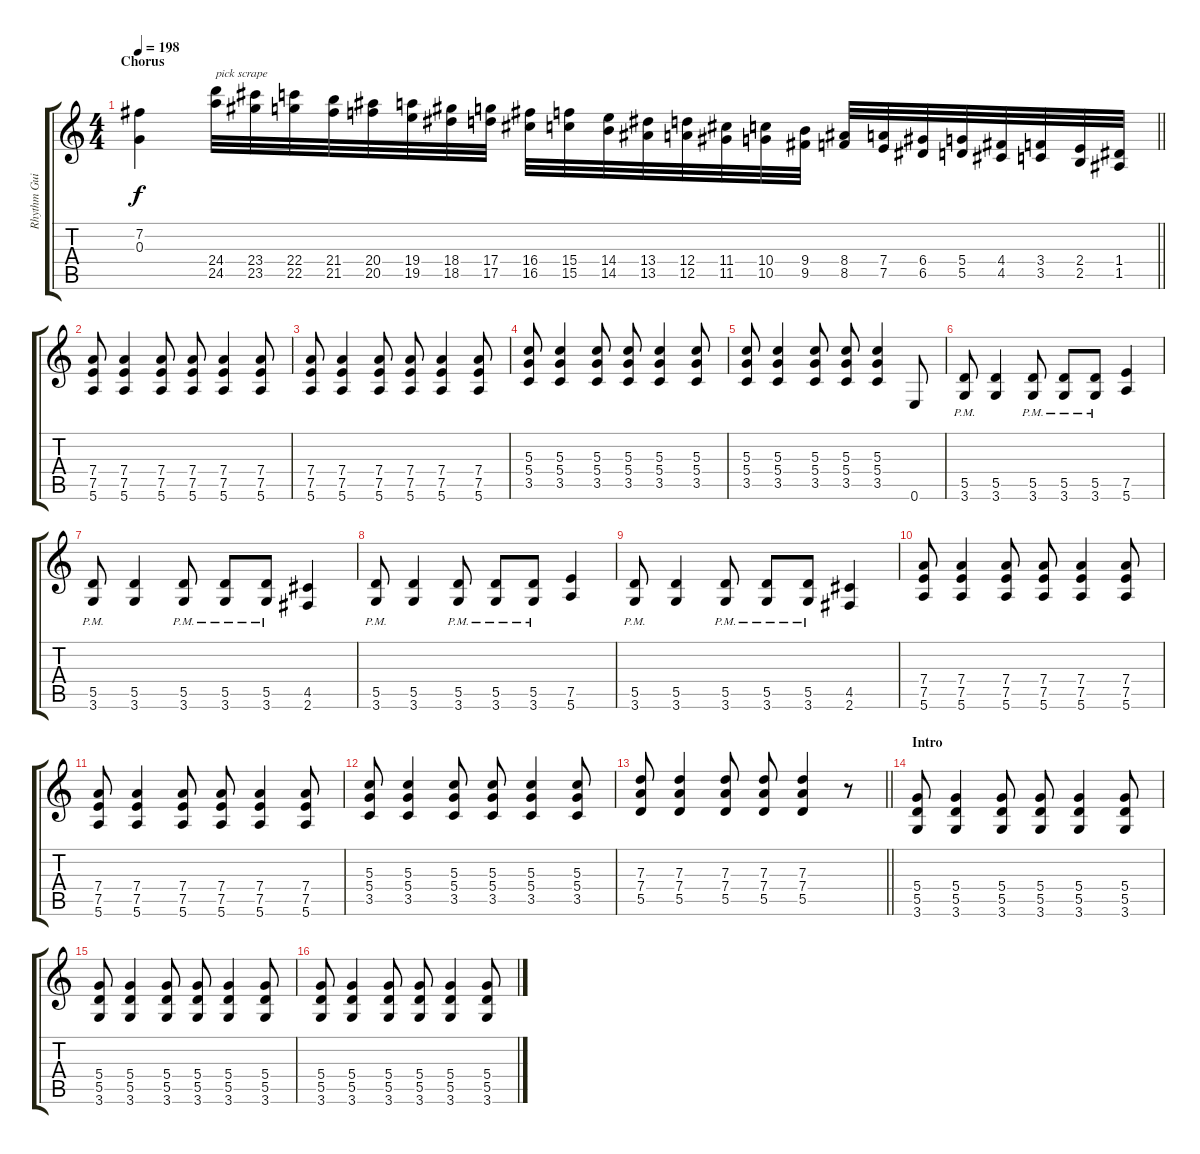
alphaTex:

\track ("Rhythm Guitar" "Rhythm Gui") {instrument distortionguitar}
\staff {score tabs}
\tuning (E4 B3 G3 D3 A2 E2) {hide}
\ts (4 4)
\section ("" "Chorus")
\tempo 198
\clef g2
\barLineRight lightlight
\ks c
(7.2 0.3).4{dy f} (24.4 24.5).32{txt "pick scrape"} (23.4 23.5).32 (22.4 22.5).32 (21.4 21.5).32 (20.4 20.5).32 (19.4 19.5).32 (18.4 18.5).32 (17.4 17.5).32 (16.4 16.5).32 (15.4 15.5).32 (14.4 14.5).32 (13.4 13.5).32 (12.4 12.5).32 (11.4 11.5).32 (10.4 10.5).32 (9.4 9.5).32 (8.4 8.5).32 (7.4 7.5).32 (6.4 6.5).32 (5.4 5.5).32 (4.4 4.5).32 (3.4 3.5).32 (2.4 2.5).32 (1.4 1.5).32 |
\section ("" "")
(7.4 7.5 5.6).8 (7.4 7.5 5.6).4 (7.4 7.5 5.6).8 (7.4 7.5 5.6).8 (7.4 7.5 5.6).4 (7.4 7.5 5.6).8 |
(7.4 7.5 5.6).8 (7.4 7.5 5.6).4 (7.4 7.5 5.6).8 (7.4 7.5 5.6).8 (7.4 7.5 5.6).4 (7.4 7.5 5.6).8 |
(5.3 5.4 3.5).8 (5.3 5.4 3.5).4 (5.3 5.4 3.5).8 (5.3 5.4 3.5).8 (5.3 5.4 3.5).4 (5.3 5.4 3.5).8 |
(5.3 5.4 3.5).8 (5.3 5.4 3.5).4 (5.3 5.4 3.5).8 (5.3 5.4 3.5).8 (5.3 5.4 3.5).4 0.6.8 |
(5.5{pm} 3.6{pm}).8 (5.5 3.6).4 (5.5{pm} 3.6{pm}).8 (5.5{pm} 3.6{pm}).8 (5.5{pm} 3.6{pm}).8 (7.5 5.6).4 |
(5.5{pm} 3.6{pm}).8 (5.5 3.6).4 (5.5{pm} 3.6{pm}).8 (5.5{pm} 3.6{pm}).8 (5.5{pm} 3.6{pm}).8 (4.5 2.6).4 |
(5.5{pm} 3.6{pm}).8 (5.5 3.6).4 (5.5{pm} 3.6{pm}).8 (5.5{pm} 3.6{pm}).8 (5.5{pm} 3.6{pm}).8 (7.5 5.6).4 |
(5.5{pm} 3.6{pm}).8 (5.5 3.6).4 (5.5{pm} 3.6{pm}).8 (5.5{pm} 3.6{pm}).8 (5.5{pm} 3.6{pm}).8 (4.5 2.6).4 |
(7.4 7.5 5.6).8 (7.4 7.5 5.6).4 (7.4 7.5 5.6).8 (7.4 7.5 5.6).8 (7.4 7.5 5.6).4 (7.4 7.5 5.6).8 |
(7.4 7.5 5.6).8 (7.4 7.5 5.6).4 (7.4 7.5 5.6).8 (7.4 7.5 5.6).8 (7.4 7.5 5.6).4 (7.4 7.5 5.6).8 |
(5.3 5.4 3.5).8 (5.3 5.4 3.5).4 (5.3 5.4 3.5).8 (5.3 5.4 3.5).8 (5.3 5.4 3.5).4 (5.3 5.4 3.5).8 |
\barLineRight lightlight
(7.3 7.4 5.5).8 (7.3 7.4 5.5).4 (7.3 7.4 5.5).8 (7.3 7.4 5.5).8 (7.3 7.4 5.5).4 r.8 |
\section ("" "Intro")
(5.4 5.5 3.6).8 (5.4 5.5 3.6).4 (5.4 5.5 3.6).8 (5.4 5.5 3.6).8 (5.4 5.5 3.6).4 (5.4 5.5 3.6).8 |
(5.4 5.5 3.6).8 (5.4 5.5 3.6).4 (5.4 5.5 3.6).8 (5.4 5.5 3.6).8 (5.4 5.5 3.6).4 (5.4 5.5 3.6).8 |
(5.4 5.5 3.6).8 (5.4 5.5 3.6).4 (5.4 5.5 3.6).8 (5.4 5.5 3.6).8 (5.4 5.5 3.6).4 (5.4 5.5 3.6).8
